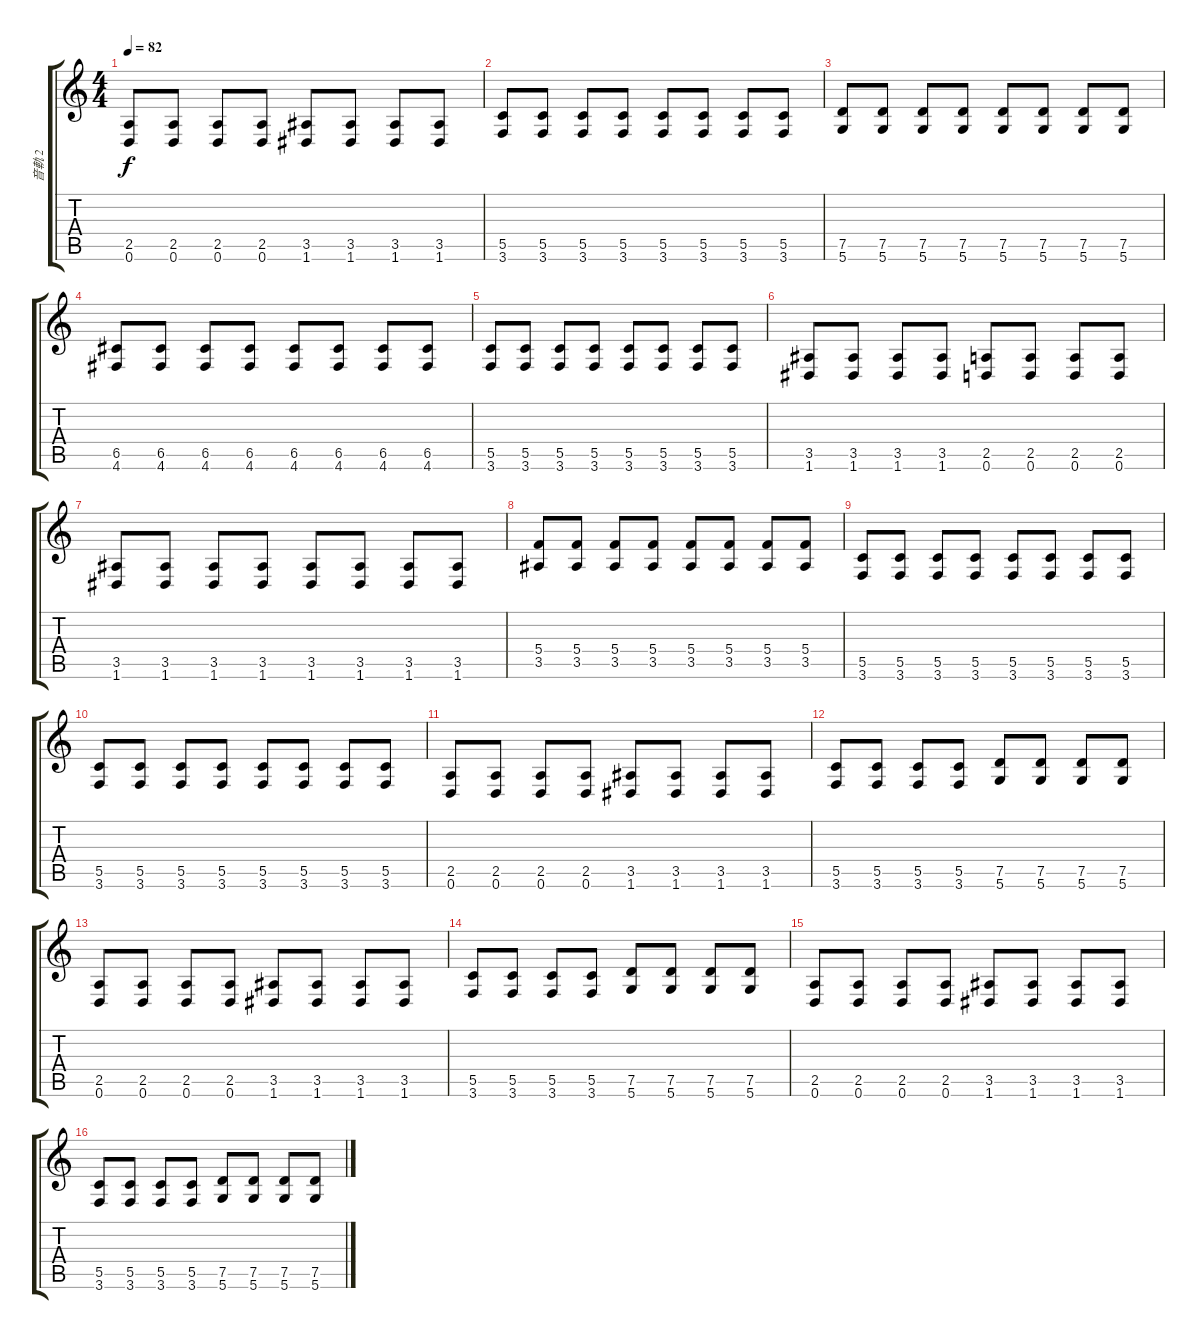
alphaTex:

\track ("音軌 2" "音軌 2") {instrument overdrivenguitar}
\staff {score tabs}
\tuning (D4 A3 F3 C3 G2 D2) {hide}
\ts (4 4)
\tempo 82
\clef g2
\ks c
(2.5 0.6).8{dy f} (2.5 0.6).8 (2.5 0.6).8 (2.5 0.6).8 (3.5 1.6).8 (3.5 1.6).8 (3.5 1.6).8 (3.5 1.6).8 |
(5.5 3.6).8 (5.5 3.6).8 (5.5 3.6).8 (5.5 3.6).8 (5.5 3.6).8 (5.5 3.6).8 (5.5 3.6).8 (5.5 3.6).8 |
(7.5 5.6).8 (7.5 5.6).8 (7.5 5.6).8 (7.5 5.6).8 (7.5 5.6).8 (7.5 5.6).8 (7.5 5.6).8 (7.5 5.6).8 |
(6.5 4.6).8 (6.5 4.6).8 (6.5 4.6).8 (6.5 4.6).8 (6.5 4.6).8 (6.5 4.6).8 (6.5 4.6).8 (6.5 4.6).8 |
(5.5 3.6).8 (5.5 3.6).8 (5.5 3.6).8 (5.5 3.6).8 (5.5 3.6).8 (5.5 3.6).8 (5.5 3.6).8 (5.5 3.6).8 |
(3.5 1.6).8 (3.5 1.6).8 (3.5 1.6).8 (3.5 1.6).8 (2.5 0.6).8 (2.5 0.6).8 (2.5 0.6).8 (2.5 0.6).8 |
(3.5 1.6).8 (3.5 1.6).8 (3.5 1.6).8 (3.5 1.6).8 (3.5 1.6).8 (3.5 1.6).8 (3.5 1.6).8 (3.5 1.6).8 |
(5.4 3.5).8 (5.4 3.5).8 (5.4 3.5).8 (5.4 3.5).8 (5.4 3.5).8 (5.4 3.5).8 (5.4 3.5).8 (5.4 3.5).8 |
(5.5 3.6).8 (5.5 3.6).8 (5.5 3.6).8 (5.5 3.6).8 (5.5 3.6).8 (5.5 3.6).8 (5.5 3.6).8 (5.5 3.6).8 |
(5.5 3.6).8 (5.5 3.6).8 (5.5 3.6).8 (5.5 3.6).8 (5.5 3.6).8 (5.5 3.6).8 (5.5 3.6).8 (5.5 3.6).8 |
(2.5 0.6).8 (2.5 0.6).8 (2.5 0.6).8 (2.5 0.6).8 (3.5 1.6).8 (3.5 1.6).8 (3.5 1.6).8 (3.5 1.6).8 |
(5.5 3.6).8 (5.5 3.6).8 (5.5 3.6).8 (5.5 3.6).8 (7.5 5.6).8 (7.5 5.6).8 (7.5 5.6).8 (7.5 5.6).8 |
(2.5 0.6).8 (2.5 0.6).8 (2.5 0.6).8 (2.5 0.6).8 (3.5 1.6).8 (3.5 1.6).8 (3.5 1.6).8 (3.5 1.6).8 |
(5.5 3.6).8 (5.5 3.6).8 (5.5 3.6).8 (5.5 3.6).8 (7.5 5.6).8 (7.5 5.6).8 (7.5 5.6).8 (7.5 5.6).8 |
(2.5 0.6).8 (2.5 0.6).8 (2.5 0.6).8 (2.5 0.6).8 (3.5 1.6).8 (3.5 1.6).8 (3.5 1.6).8 (3.5 1.6).8 |
(5.5 3.6).8 (5.5 3.6).8 (5.5 3.6).8 (5.5 3.6).8 (7.5 5.6).8 (7.5 5.6).8 (7.5 5.6).8 (7.5 5.6).8
